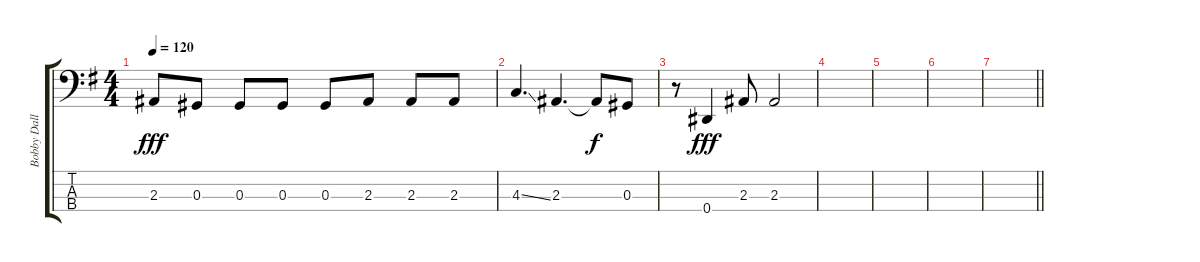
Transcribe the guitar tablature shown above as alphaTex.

\track ("Bobby Dall: Bass" "Bobby Dall") {instrument electricbassfinger}
\staff {score tabs}
\tuning (Gb2 Db2 Ab1 Eb1) {hide}
\ts (4 4)
\tempo 120
\clef f4
\ks g
2.3{t}.8{dy fff} 0.3.8 0.3.8 0.3.8 0.3.8 2.3.8 2.3.8 2.3.8 |
4.3{ss}.4{d} 2.3.4{d} 2.3{t}.8{dy f} 0.3.8 |
r.8 0.4.4{dy fff} 2.3.8 2.3.2 |
|
|
|
\barLineRight lightlight
